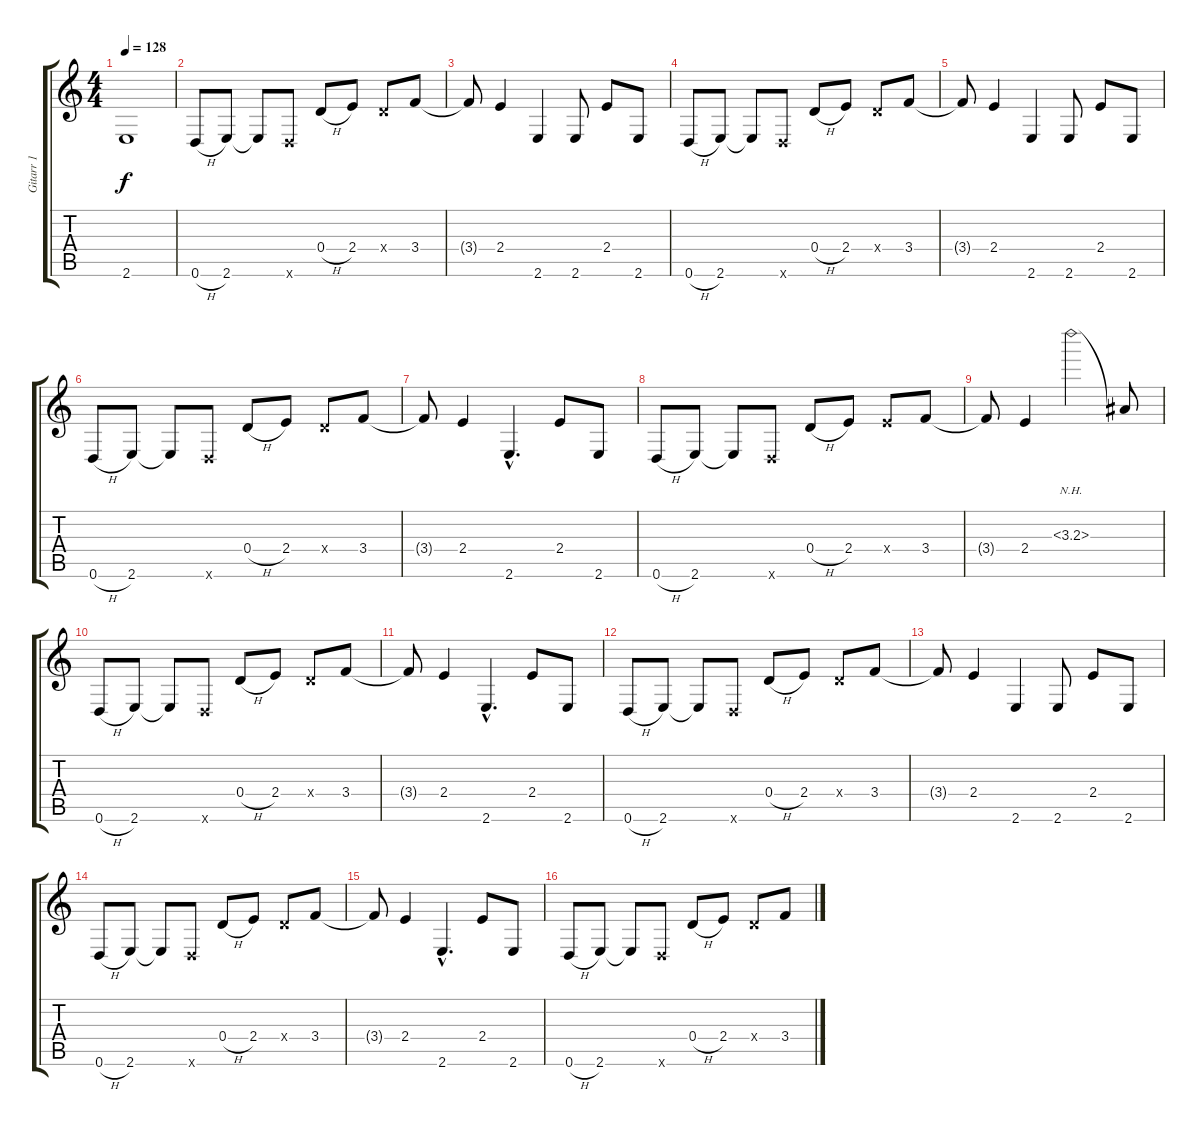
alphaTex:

\track ("Gitarr 1" "Gitarr 1") {instrument electricguitarclean}
\staff {score tabs}
\tuning (E4 B3 G3 D3 A2 D2) {hide}
\ts (4 4)
\tempo 128
\clef g2
\ks c
2.6{t}.1{dy f} |
0.6{h}.8 2.6.8 2.6{t}.8 0.6{x}.8 0.4{h}.8 2.4.8 0.4{x}.8 3.4.8 |
3.4{t}.8 2.4.4 2.6.4 2.6.8 2.4.8 2.6.8 |
0.6{h}.8 2.6.8 2.6{t}.8 0.6{x}.8 0.4{h}.8 2.4.8 0.4{x}.8 3.4.8 |
3.4{t}.8 2.4.4 2.6.4 2.6.8 2.4.8 2.6.8 |
0.6{h}.8 2.6.8 2.6{t}.8 0.6{x}.8 0.4{h}.8 2.4.8 0.4{x}.8 3.4.8 |
3.4{t}.8 2.4.4 2.6{hac}.4{d} 2.4.8 2.6.8 |
0.6{h}.8 2.6.8 2.6{t}.8 0.6{x}.8 0.4{h}.8 2.4.8 2.4{x}.8 3.4.8 |
3.4{t}.8 2.4.4 3.3{nh}.2 3.3{t}.8 |
0.6{h}.8 2.6.8 2.6{t}.8 0.6{x}.8 0.4{h}.8 2.4.8 0.4{x}.8 3.4.8 |
3.4{t}.8 2.4.4 2.6{hac}.4{d} 2.4.8 2.6.8 |
0.6{h}.8 2.6.8 2.6{t}.8 0.6{x}.8 0.4{h}.8 2.4.8 0.4{x}.8 3.4.8 |
3.4{t}.8 2.4.4 2.6.4 2.6.8 2.4.8 2.6.8 |
0.6{h}.8 2.6.8 2.6{t}.8 0.6{x}.8 0.4{h}.8 2.4.8 0.4{x}.8 3.4.8 |
3.4{t}.8 2.4.4 2.6{hac}.4{d} 2.4.8 2.6.8 |
0.6{h}.8 2.6.8 2.6{t}.8 0.6{x}.8 0.4{h}.8 2.4.8 0.4{x}.8 3.4.8
